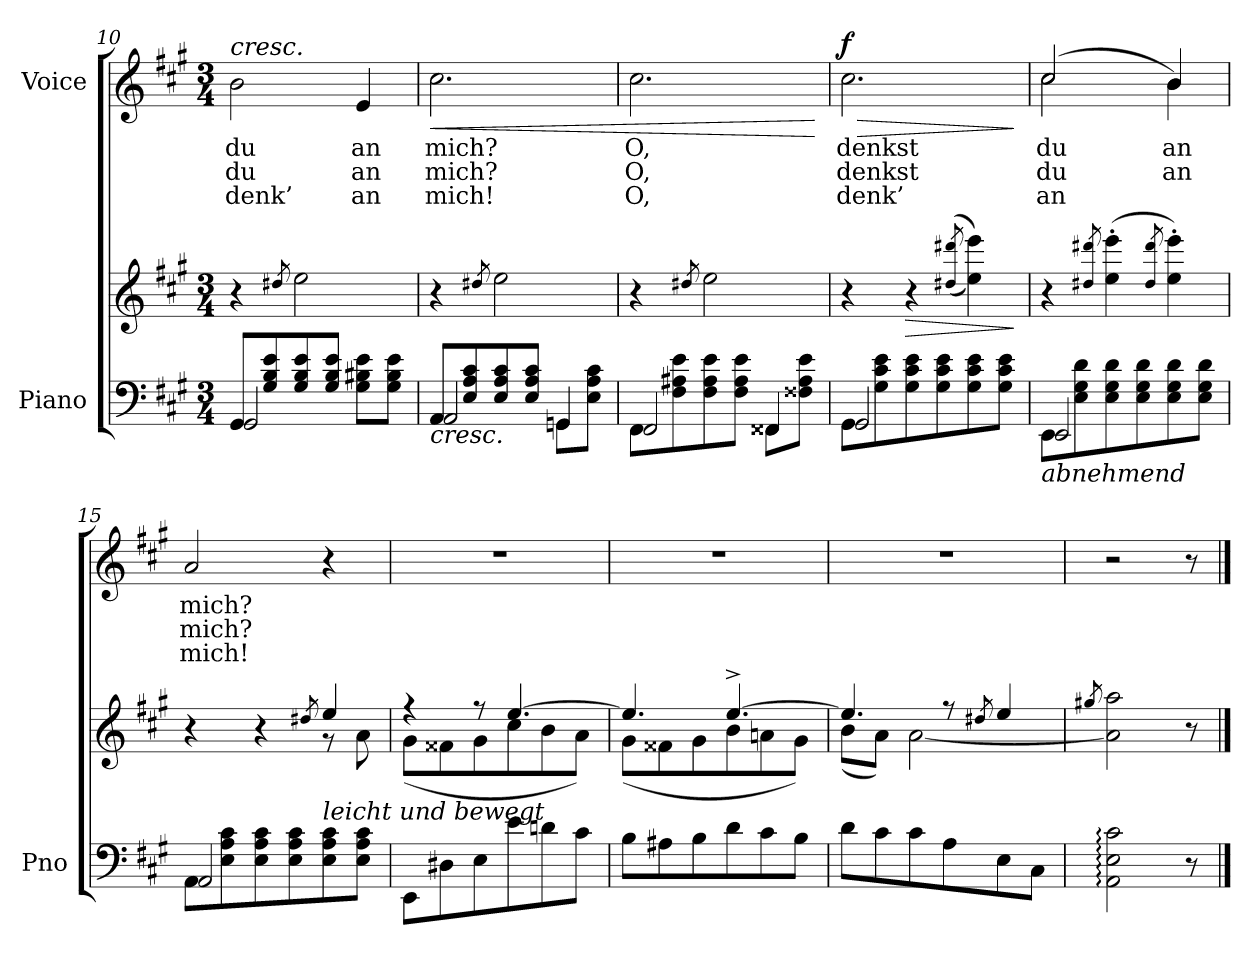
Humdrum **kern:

**kern	**kern	**dynam	**kern	**text	**text	**text	**dynam
*part2	*part2	*part2	*part1	*part1	*part1	*part1	*part1
*staff3	*staff2	*staff2/3	*staff1	*staff1	*staff1	*staff1	*staff1
*I"Piano	*	*	*I"Voice	*	*	*	*
*I'Pno	*	*	*	*	*	*	*
*clefF4	*clefG2	*	*clefG2	*	*	*	*
*k[f#c#g#]	*k[f#c#g#]	*	*k[f#c#g#]	*	*	*	*
*M3/4	*M3/4	*	*M3/4	*	*	*	*
=10	=10	=10	=10	=10	=10	=10	=10
*^	*	*	*	*	*	*	*
!	!	!	!	!LO:TX:a:i:t=cresc.	!	!	!	!
!	!	!	!	!	!LO:LY:b	!LO:LY:b	!LO:LY:b	!
8GG#/L	2GG#/	4r	.	2b\	du	du	denk’	.
8G#/ 8B/ 8e/	.	.	.	.	.	.	.	.
.	.	8qdd#X/	.	.	.	.	.	.
8G#/ 8B/ 8e/	.	2ee\	.	.	.	.	.	.
8G#/ 8B/ 8e/J	.	.	.	.	.	.	.	.
!	!	!	!	!	!LO:LY:b	!LO:LY:b	!LO:LY:b	!
8G#\ 8B#X\ 8e\L	4ryy	.	.	4e/	an	an	an	.
8G#\ 8B#\ 8e\J	.	.	.	.	.	.	.	.
=11	=11	=11	=11	=11	=11	=11	=11	=11
!LO:TX:b:i:t=cresc.	!	!	!	!	!	!	!	!
!	!	!	!	!	!LO:LY:b	!LO:LY:b	!LO:LY:b	!LO:HP:b
8AA/L	2AA/	4r	.	2.cc#\	mich?	mich?	mich!	<
8E/ 8A/ 8c#/	.	.	.	.	.	.	.	.
.	.	8qdd#X/	.	.	.	.	.	.
8E/ 8A/ 8c#/	.	2ee\	.	.	.	.	.	.
8E/ 8A/ 8c#/J	.	.	.	.	.	.	.	.
8GGn\L	4GG/	.	.	.	.	.	.	.
8E\ 8A\ 8c#\J	.	.	.	.	.	.	.	.
!!LO:LB:g=z
=12	=12	=12	=12	=12	=12	=12	=12	=12
!	!	!	!	!	!LO:LY:b	!LO:LY:b	!LO:LY:b	!
8FF#\L	2FF#/	4r	.	2.cc#\	O,	O,	O,	.
8F#\ 8A#X\ 8e\	.	.	.	.	.	.	.	.
.	.	8qdd#X/	.	.	.	.	.	.
8F#\ 8A#\ 8e\	.	2ee\	.	.	.	.	.	.
8F#\ 8A#\ 8e\J	.	.	.	.	.	.	.	.
8FF##X\L	4FF##/	.	.	.	.	.	.	.
8F##X\ 8A#\ 8e\J	.	.	.	.	.	.	.	.
*v	*v	*	*	*	*	*	*	*
.	.	.	.	.	.	.	[
=13	=13	=13	=13	=13	=13	=13	=13
*^	*	*	*	*	*	*	*
!	!	!	!	!	!LO:LY:b	!LO:LY:b	!LO:LY:b	!LO:HP:b
!	!	!	!	!	!	!	!	!LO:DY:n=1:a
8GG#\L	2GG#/	4r	.	2.cc#\	denkst	denkst	denk’	> f
8G#\ 8c#\ 8e\	.	.	.	.	.	.	.	.
!	!	!	!LO:HP:b	!	!	!	!	!
8G#\ 8c#\ 8e\	.	4r	>	.	.	.	.	.
8G#\ 8c#\ 8e\	.	.	.	.	.	.	.	.
.	.	(>(8qdd#X/ 8qddd#X/	.	.	.	.	.	.
8G#\ 8c#\ 8e\	4ryy	4ee\ 4eee\))	.	.	.	.	.	.
8G#\ 8c#\ 8e\J	.	.	.	.	.	.	.	.
*v	*v	*	*	*	*	*	*	*
.	.	]	.	.	.	.	]
=14	=14	=14	=14	=14	=14	=14	=14
*^	*	*	*	*	*	*	*
!	!	!	!	!LO:TX:a:i:t=dim.	!	!	!	!
!LO:TX:b:i:t=abnehmend	!	!	!	!	!	!	!	!
!	!	!	!	!	!LO:LY:b	!LO:LY:b	!LO:LY:b	!
*	*	*	*	*^	*	*	*	*
8EE\L	2EE/	4r	.	(<2cc#/	2cc#\	du	du	an	.
8E\ 8G#\ 8d\	.	.	.	.	.	.	.	.	.
.	.	8qdd#X/ 8qddd#X/	.	.	.	.	.	.	.
8E\ 8G#\ 8d\	.	(4ee\' 4eee\'	.	.	.	.	.	.	.
8E\ 8G#\ 8d\	.	.	.	.	.	.	.	.	.
.	.	8qdd#/ 8qddd#/	.	.	.	.	.	.	.
!	!	!	!	!	!	!LO:LY:b	!LO:LY:b	!	!
8E\ 8G#\ 8d\	4ryy	4ee\' 4eee\')	.	4b/	4b\)	an	an	.	.
8E\ 8G#\ 8d\J	.	.	.	.	.	.	.	.	.
*	*	*	*	*v	*v	*	*	*	*
!!LO:LB:g=z
=15	=15	=15	=15	=15	=15	=15	=15	=15
*	*	*^	*	*	*	*	*	*
!	!	!	!	!	!	!LO:LY:b	!LO:LY:b	!LO:LY:b	!
8AA\L	2AA/	4r	2ryy	.	2a/	mich?	mich?	mich!	.
8E\ 8A\ 8c#\	.	.	.	.	.	.	.	.	.
8E\ 8A\ 8c#\	.	4r	.	.	.	.	.	.	.
8E\ 8A\ 8c#\	.	.	.	.	.	.	.	.	.
.	.	8qdd#X/	.	.	.	.	.	.	.
!	!	!LO:TX:b:i:t=leicht und bewegt	!	!	!	!	!	!	!
8E\ 8A\ 8c#\	4ryy	4ee/	8r	.	4r	.	.	.	.
8E\ 8A\ 8c#\J	.	.	8a\	.	.	.	.	.	.
*v	*v	*	*	*	*	*	*	*	*
=16	=16	=16	=16	=16	=16	=16	=16	=16
8EE\L	4r	(8g#\L	.	2.r	.	.	.	.
8D#X\	.	8f##X\	.	.	.	.	.	.
8E\	8r	8g#\	.	.	.	.	.	.
8e\	[4.ee/	8cc#\	.	.	.	.	.	.
8dn\	.	8b\	.	.	.	.	.	.
8c#\J	.	8a\J)	.	.	.	.	.	.
=17	=17	=17	=17	=17	=17	=17	=17	=17
8B\L	4.ee/]	(8g#\L	.	2.r	.	.	.	.
8A#X\	.	8f##X\	.	.	.	.	.	.
8B\	.	8g#\	.	.	.	.	.	.
8d\	[4.ee^/	8b\	.	.	.	.	.	.
8c#\	.	8an\	.	.	.	.	.	.
8B\J	.	8g#\J)	.	.	.	.	.	.
=18	=18	=18	=18	=18	=18	=18	=18	=18
8d\L	4.ee/]	(8b\L	.	2.r	.	.	.	.
8c#\	.	8a\J)	.	.	.	.	.	.
8c#\	.	[2a\	.	.	.	.	.	.
8A\	8r	.	.	.	.	.	.	.
.	8qdd#X/	.	.	.	.	.	.	.
8E\	4ee/	.	.	.	.	.	.	.
8C#\J	.	.	.	.	.	.	.	.
*	*v	*v	*	*	*	*	*	*
!!LO:PB:g=z
=19	=19	=19	=19	=19	=19	=19	=19
.	8qgg#X/	.	.	.	.	.	.
2AA\: 2E\: 2c#\:	2a\] 2aa\	.	2r	.	.	.	.
8r	8r	.	8r	.	.	.	.
==	==	==	==	==	==	==	==
*-	*-	*-	*-	*-	*-	*-	*-
